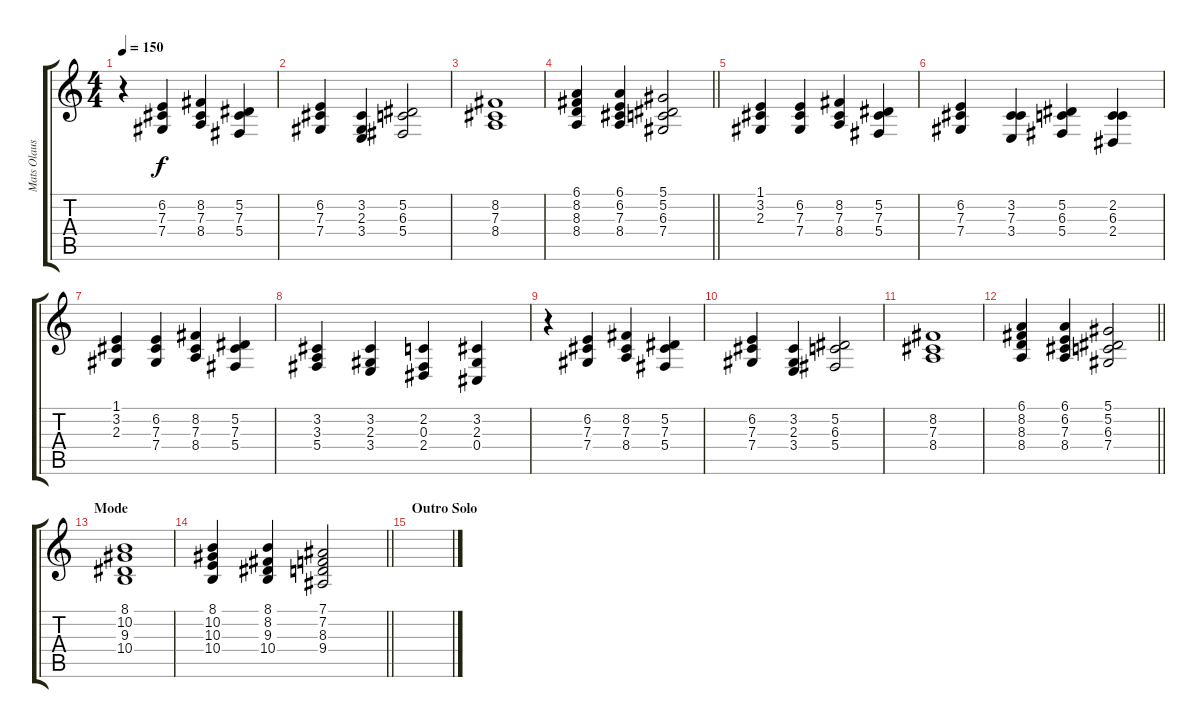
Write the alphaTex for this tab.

\track ("Mats Olausson" "Mats Olaus") {instrument stringensemble1}
\staff {score tabs}
\tuning (Eb4 Bb3 Gb3 Db3 Ab2 Eb2) {hide}
\ts (4 4)
\tempo 150
\clef g2
\ks c
r.4{dy f} (6.2 7.3 7.4).4 (8.2 7.3 8.4).4 (5.2 7.3 5.4).4 |
(6.2 7.3 7.4).4 (3.2 2.3 3.4).4 (5.2 6.3 5.4).2 |
(8.2 7.3 8.4).1 |
\barLineRight lightlight
(6.1 8.2 8.3 8.4).4 (6.1 6.2 7.3 8.4).4 (5.1 5.2 6.3 7.4).2 |
(1.1 3.2 2.3).4 (6.2 7.3 7.4).4 (8.2 7.3 8.4).4 (5.2 7.3 5.4).4 |
(6.2 7.3 7.4).4 (3.2 7.3 3.4).4 (5.2 6.3 5.4).4 (2.2 6.3 2.4).4 |
(1.1 3.2 2.3).4 (6.2 7.3 7.4).4 (8.2 7.3 8.4).4 (5.2 7.3 5.4).4 |
(3.2 3.3 5.4).4 (3.2 2.3 3.4).4 (2.2 0.3 2.4).4 (3.2 2.3 0.4).4 |
r.4 (6.2 7.3 7.4).4 (8.2 7.3 8.4).4 (5.2 7.3 5.4).4 |
(6.2 7.3 7.4).4 (3.2 2.3 3.4).4 (5.2 6.3 5.4).2 |
(8.2 7.3 8.4).1 |
\barLineRight lightlight
(6.1 8.2 8.3 8.4).4 (6.1 6.2 7.3 8.4).4 (5.1 5.2 6.3 7.4).2 |
\section ("" "Mode")
(8.1 10.2 9.3 10.4).1 |
\barLineRight lightlight
(8.1 10.2 10.3 10.4).4 (8.1 8.2 9.3 10.4).4 (7.1 7.2 8.3 9.4).2 |
\section ("" "Outro Solo")
